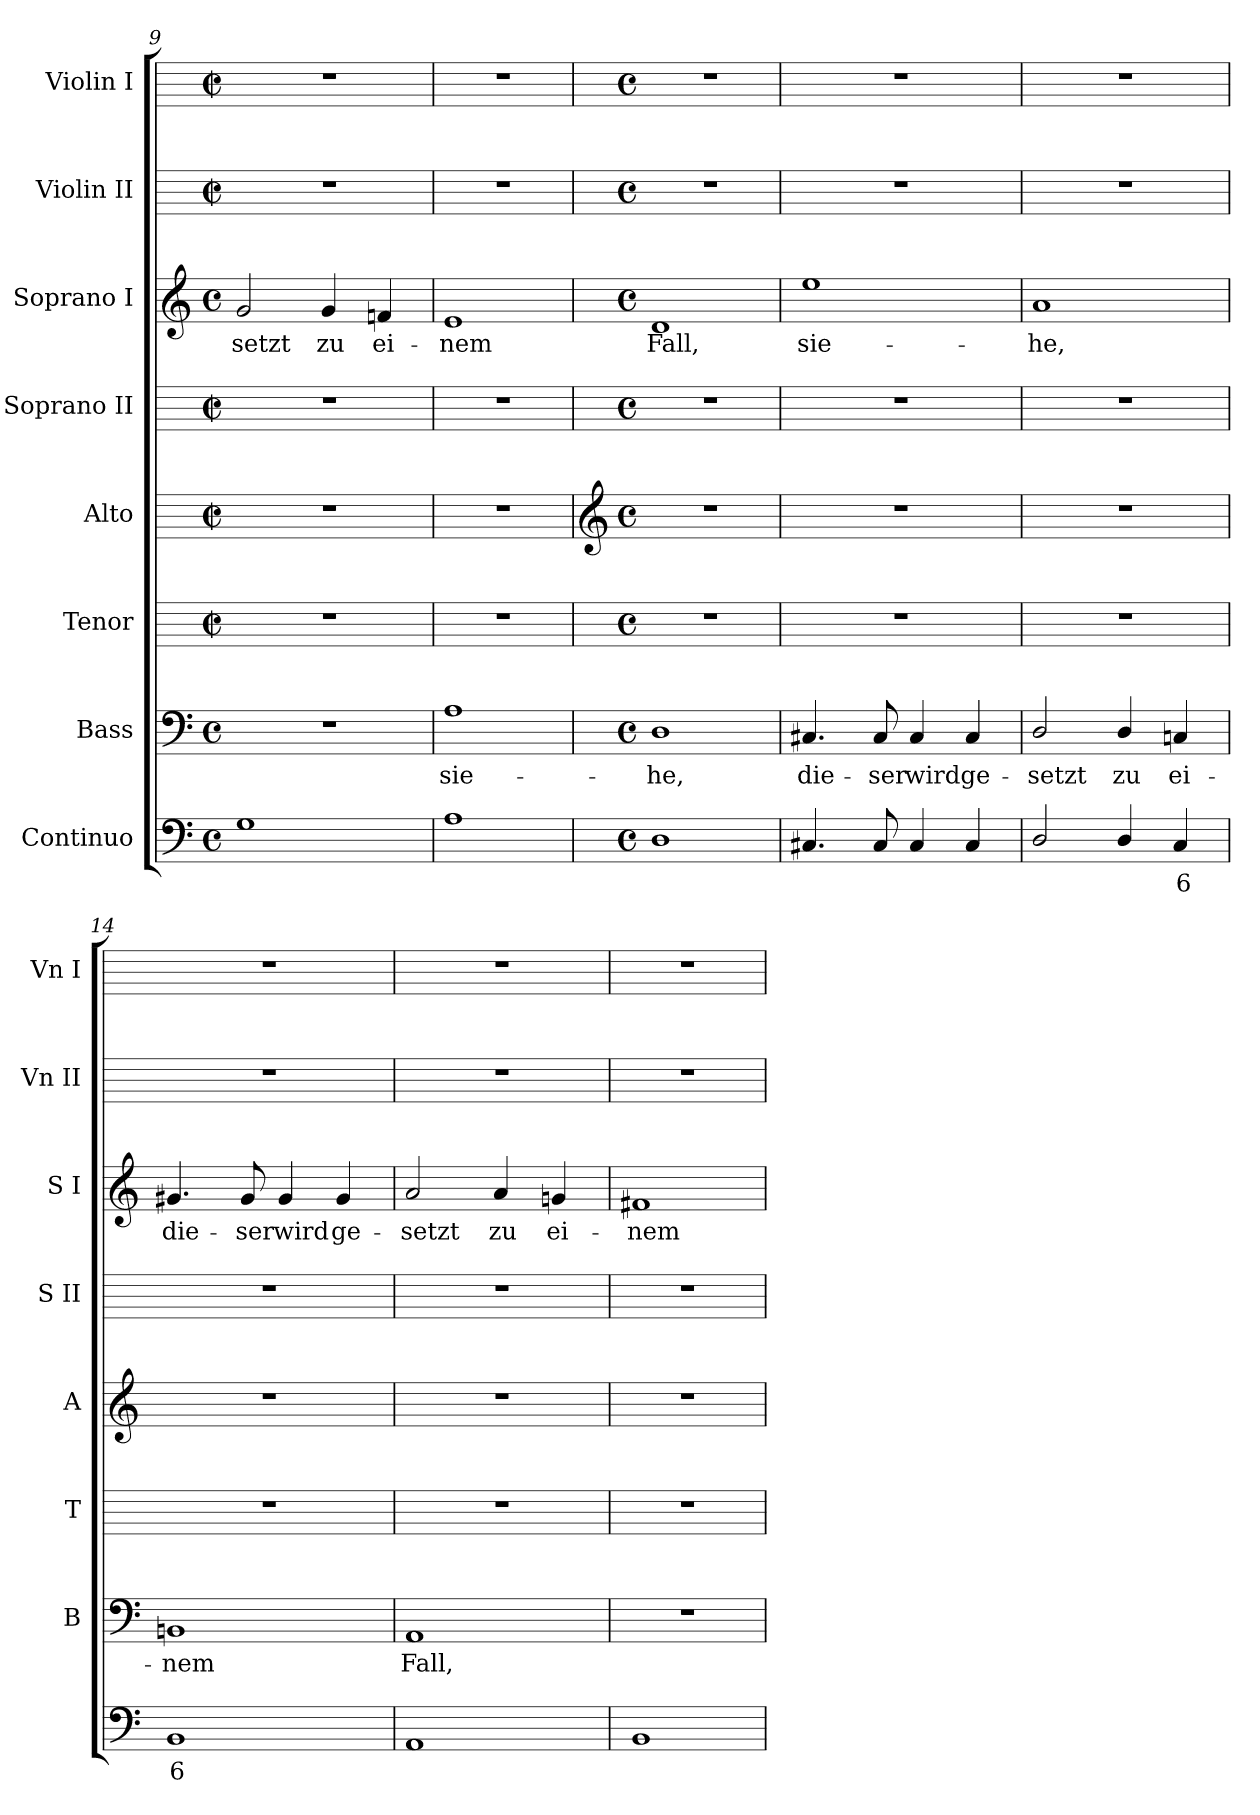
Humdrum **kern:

**kern	**text	**kern	**text	**kern	**kern	**kern	**kern	**text	**kern	**kern
*part8	*part8	*part7	*part7	*part6	*part5	*part4	*part3	*part3	*part2	*part1
*staff8	*staff8	*staff7	*staff7	*staff6	*staff5	*staff4	*staff3	*staff3	*staff2	*staff1
*I"Continuo	*	*I"Bass	*	*I"Tenor	*I"Alto	*I"Soprano II	*I"Soprano I	*	*I"Violin II	*I"Violin I
*	*	*I'B	*	*I'T	*I'A	*I'S II	*I'S I	*	*I'Vn II	*I'Vn I
*clefF4	*	*clefF4	*	*	*	*	*clefG2	*	*	*
*k[]	*	*k[]	*	*	*	*	*k[]	*	*	*
*C:	*	*C:	*	*	*	*	*C:	*	*	*
*M4/4	*	*M4/4	*	*M2/2	*M2/2	*M2/2	*M4/4	*	*M2/2	*M2/2
*met(c)	*	*met(c)	*	*met(c|)	*met(c|)	*met(c|)	*met(c)	*	*met(c|)	*met(c|)
=9	=9	=9	=9	=9	=9	=9	=9	=9	=9	=9
!	!	!	!	!	!	!	!	!LO:LY:b	!	!
1G	.	1r	.	1r	1r	1r	2g	-setzt	1r	1r
!	!	!	!	!	!	!	!	!LO:LY:b	!	!
.	.	.	.	.	.	.	4g	zu	.	.
!	!	!	!	!	!	!	!	!LO:LY:b	!	!
.	.	.	.	.	.	.	4fn	ei-	.	.
=10	=10	=10	=10	=10	=10	=10	=10	=10	=10	=10
!	!	!	!LO:LY:b	!	!	!	!	!LO:LY:b	!	!
1A	.	1A	sie-	1r	1r	1r	1e	-nem	1r	1r
!!LO:LB:g=z
=11	=11	=11	=11	=11	=11	=11	=11	=11	=11	=11
*	*	*	*	*	*clefG2	*	*	*	*	*
*	*	*	*	*	*k[]	*	*	*	*	*
*	*	*	*	*	*C:	*	*	*	*	*
*M4/4	*	*M4/4	*	*M4/4	*M4/4	*M4/4	*M4/4	*	*M4/4	*M4/4
*met(c)	*	*met(c)	*	*met(c)	*met(c)	*met(c)	*met(c)	*	*met(c)	*met(c)
!	!	!	!LO:LY:b	!	!	!	!	!LO:LY:b	!	!
1D	.	1D	-he,	1r	1r	1r	1d	Fall,	1r	1r
=12	=12	=12	=12	=12	=12	=12	=12	=12	=12	=12
!	!	!	!LO:LY:b	!	!	!	!	!LO:LY:b	!	!
4.C#X	.	4.C#X	die-	1r	1r	1r	1ee	sie-	1r	1r
!	!	!	!LO:LY:b	!	!	!	!	!	!	!
8C#	.	8C#	-ser	.	.	.	.	.	.	.
!	!	!	!LO:LY:b	!	!	!	!	!	!	!
4C#	.	4C#	wird	.	.	.	.	.	.	.
!	!	!	!LO:LY:b	!	!	!	!	!	!	!
4C#	.	4C#	ge-	.	.	.	.	.	.	.
=13	=13	=13	=13	=13	=13	=13	=13	=13	=13	=13
!	!	!	!LO:LY:b	!	!	!	!	!LO:LY:b	!	!
2D/	.	2D/	-setzt	1r	1r	1r	1a	-he,	1r	1r
!	!	!	!LO:LY:b	!	!	!	!	!	!	!
4D/	.	4D/	zu	.	.	.	.	.	.	.
!	!LO:LY:b	!	!LO:LY:b	!	!	!	!	!	!	!
4C	6	4Cn	ei-	.	.	.	.	.	.	.
=14	=14	=14	=14	=14	=14	=14	=14	=14	=14	=14
!	!LO:LY:b	!	!LO:LY:b	!	!	!	!	!LO:LY:b	!	!
1BB	6	1BBn	-nem	1r	1r	1r	4.g#X	die-	1r	1r
!	!	!	!	!	!	!	!	!LO:LY:b	!	!
.	.	.	.	.	.	.	8g#	-ser	.	.
!	!	!	!	!	!	!	!	!LO:LY:b	!	!
.	.	.	.	.	.	.	4g#	wird	.	.
!	!	!	!	!	!	!	!	!LO:LY:b	!	!
.	.	.	.	.	.	.	4g#	ge-	.	.
=15	=15	=15	=15	=15	=15	=15	=15	=15	=15	=15
!	!	!	!LO:LY:b	!	!	!	!	!LO:LY:b	!	!
1AA	.	1AA	Fall,	1r	1r	1r	2a	-setzt	1r	1r
!	!	!	!	!	!	!	!	!LO:LY:b	!	!
.	.	.	.	.	.	.	4a	zu	.	.
!	!	!	!	!	!	!	!	!LO:LY:b	!	!
.	.	.	.	.	.	.	4gn	ei-	.	.
=16	=16	=16	=16	=16	=16	=16	=16	=16	=16	=16
!	!	!	!	!	!	!	!	!LO:LY:b	!	!
1BB	.	1r	.	1r	1r	1r	1f#X	-nem	1r	1r
=	=	=	=	=	=	=	=	=	=	=
*-	*-	*-	*-	*-	*-	*-	*-	*-	*-	*-
